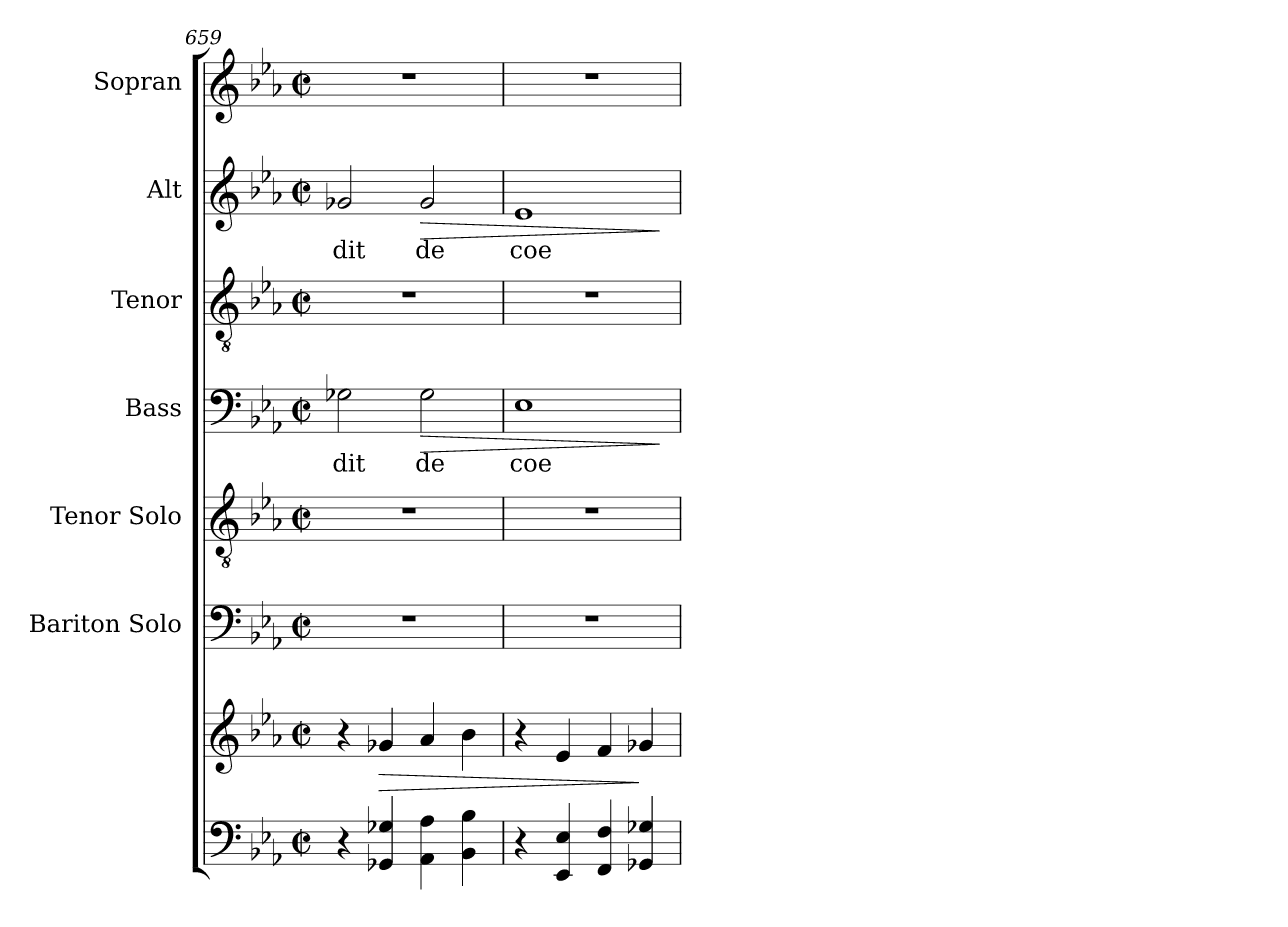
**kern	**kern	**dynam	**kern	**kern	**kern	**text	**dynam	**kern	**kern	**text	**dynam	**kern
*part7	*part7	*part7	*part6	*part5	*part4	*part4	*part4	*part3	*part2	*part2	*part2	*part1
*staff8	*staff7	*staff7/8	*staff6	*staff5	*staff4	*staff4	*staff4	*staff3	*staff2	*staff2	*staff2	*staff1
*	*	*	*I"Bariton Solo	*I"Tenor Solo	*I"Bass	*	*	*I"Tenor	*I"Alt	*	*	*I"Sopran
*	*	*	*	*	*I'B.	*	*	*I'T.	*I'A.	*	*	*I'S.
*clefF4	*clefG2	*	*clefF4	*clefGv2	*clefF4	*	*	*clefGv2	*clefG2	*	*	*clefG2
*k[b-e-a-]	*k[b-e-a-]	*	*k[b-e-a-]	*k[b-e-a-]	*k[b-e-a-]	*	*	*k[b-e-a-]	*k[b-e-a-]	*	*	*k[b-e-a-]
*E-:	*E-:	*	*E-:	*E-:	*E-:	*	*	*E-:	*E-:	*	*	*E-:
*M2/2	*M2/2	*	*M2/2	*M2/2	*M2/2	*	*	*M2/2	*M2/2	*	*	*M2/2
*met(c|)	*met(c|)	*	*met(c|)	*met(c|)	*met(c|)	*	*	*met(c|)	*met(c|)	*	*	*met(c|)
=659	=659	=659	=659	=659	=659	=659	=659	=659	=659	=659	=659	=659
!	!	!	!	!	!	!LO:LY:b	!	!	!	!LO:LY:b	!	!
4r	4r	.	1r	1r	2G-X\	-dit	.	1r	2g-X/	-dit	.	1r
!	!	!LO:HP:b	!	!	!	!	!	!	!	!	!	!
4GG-X/ 4G-X/	4g-X/	>	.	.	.	.	.	.	.	.	.	.
!	!	!	!	!	!	!LO:LY:b	!LO:HP:b	!	!	!LO:LY:b	!LO:HP:b	!
4AA-\ 4A-\	4a-/	.	.	.	2G-\	de	>	.	2g-/	de	>	.
4BB-\ 4B-\	4b-\	.	.	.	.	.	.	.	.	.	.	.
=660	=660	=660	=660	=660	=660	=660	=660	=660	=660	=660	=660	=660
!	!	!	!	!	!	!LO:LY:b	!	!	!	!LO:LY:b	!	!
4r	4r	.	1r	1r	1E-	coe-	.	1r	1e-	coe-	.	1r
4EE-/ 4E-/	4e-/	.	.	.	.	.	.	.	.	.	.	.
4FF/ 4F/	4f/	.	.	.	.	.	.	.	.	.	.	.
4GG-X/ 4G-X/	4g-X/	]	.	.	.	.	.	.	.	.	.	.
.	.	.	.	.	.	.	]	.	.	.	]	.
=	=	=	=	=	=	=	=	=	=	=	=	=
*-	*-	*-	*-	*-	*-	*-	*-	*-	*-	*-	*-	*-
